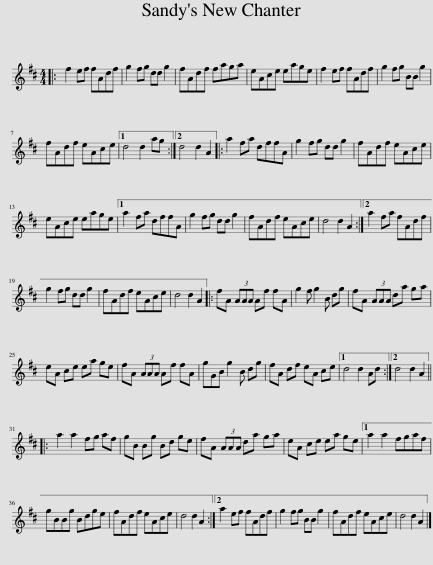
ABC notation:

X:1
L:1/8
M:4/4
I:linebreak $
K:D
V:1 treble
V:1
|: f2 ef fAdf | g2 fg dd g2 | fAdf faga | eAce eage | f2 ef fAdf | %5
 g2 fg BB g2 |$ fAdf eAce |1 d4 d2 ag :|2 d4 d2 A2 |: a2 fa dffA | %10
 g2 fg dd g2 | fAdf eAce |$ eAce eage |1 a2 fa dffA | g2 fg dd g2 | %15
 fAdf eAce | d4 d2 A2 :|2 a2 fa fAdf |$ g2 fg dd g2 | fAdf eAce | %20
 d4 d2 A2 |: fA (3AAA Af fA | g2 f g2 B dg | fA (3AAA da ga |$ eA ce ea ge | %25
 fA (3AAA Af fA | gGB g2 B dg | fA df eA ce |1 d4 d2 Ad :|2 d4 d2 A2 |:$ %30
 a2 a2 fg af | gB Bg Bd ge | fA (3AAA da ga | eA ce ea ge |1 a2 a2 fgaf |$ %35
 gBBg Bdge | fAdf eAce | d4 d2 A2 :|2 a2 ef fAdf | g2 fg BB g2 | %40
 fAdf eAce | d4 d2 A2 |] %42
